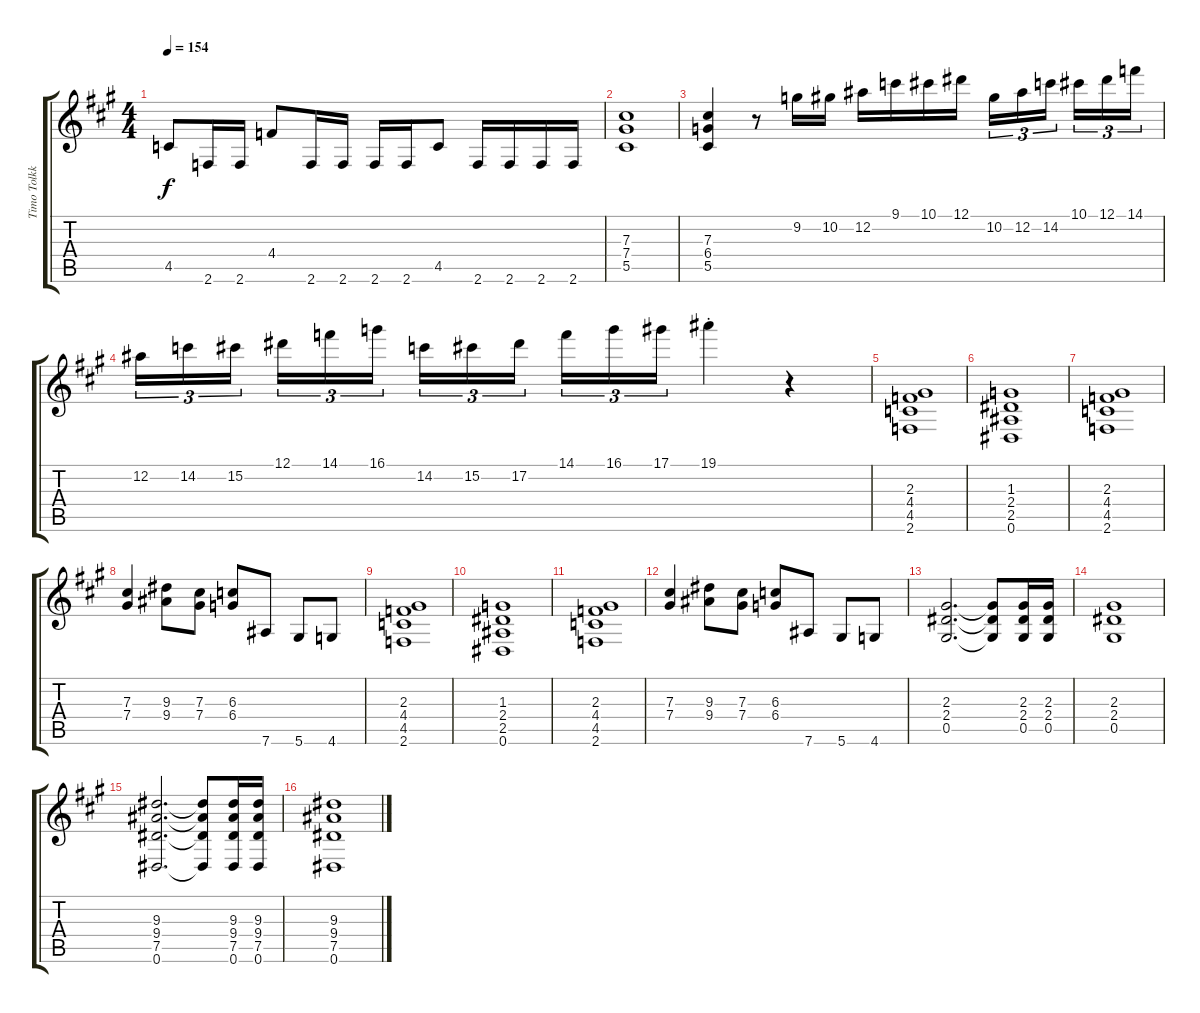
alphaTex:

\track ("Timo Tolkki I" "Timo Tolkk") {instrument distortionguitar}
\staff {score tabs}
\tuning (Eb4 Bb3 Gb3 Db3 Ab2 Eb2) {hide}
\ts (4 4)
\tempo 154
\clef g2
\ks a
4.5.8{dy f} 2.6.16 2.6.16 4.4.8 2.6.16 2.6.16 2.6.16 2.6.16 4.5.8 2.6.16 2.6.16 2.6.16 2.6.16 |
(7.3 7.4 5.5).1 |
(7.3 6.4 5.5).4 r.8 9.2.16 10.2.16 12.2.16 9.1.16 10.1.16 12.1.16 10.2.16{tu (3 2)} 12.2.16{tu (3 2)} 14.2.16{tu (3 2) beam splitsecondary} 10.1.16{tu (3 2)} 12.1.16{tu (3 2)} 14.1.16{tu (3 2)} |
12.2.16{tu (3 2)} 14.2.16{tu (3 2)} 15.2.16{tu (3 2) beam splitsecondary} 12.1.16{tu (3 2)} 14.1.16{tu (3 2)} 16.1.16{tu (3 2)} 14.2.16{tu (3 2)} 15.2.16{tu (3 2)} 17.2.16{tu (3 2) beam splitsecondary} 14.1.16{tu (3 2)} 16.1.16{tu (3 2)} 17.1.16{tu (3 2)} 19.1{st}.4 r.4 |
(2.3 4.4 4.5 2.6).1 |
(1.3 2.4 2.5 0.6).1 |
(2.3 4.4 4.5 2.6).1 |
(7.3 7.4).4 (9.3 9.4).8 (7.3 7.4).8 (6.3 6.4).8 7.6.8 5.6.8 4.6.8 |
(2.3 4.4 4.5 2.6).1 |
(1.3 2.4 2.5 0.6).1 |
(2.3 4.4 4.5 2.6).1 |
(7.3 7.4).4 (9.3 9.4).8 (7.3 7.4).8 (6.3 6.4).8 7.6.8 5.6.8 4.6.8 |
(2.3 2.4 0.5).2{d} (2.3{t} 2.4{t} 0.5{t}).8 (2.3 2.4 0.5).16 (2.3 2.4 0.5).16 |
(2.3 2.4 0.5).1 |
(9.3 9.4 7.5 0.6).2{d} (9.3{t} 9.4{t} 7.5{t} 0.6{t}).8 (9.3 9.4 7.5 0.6).16 (9.3 9.4 7.5 0.6).16 |
(9.3 9.4 7.5 0.6).1
